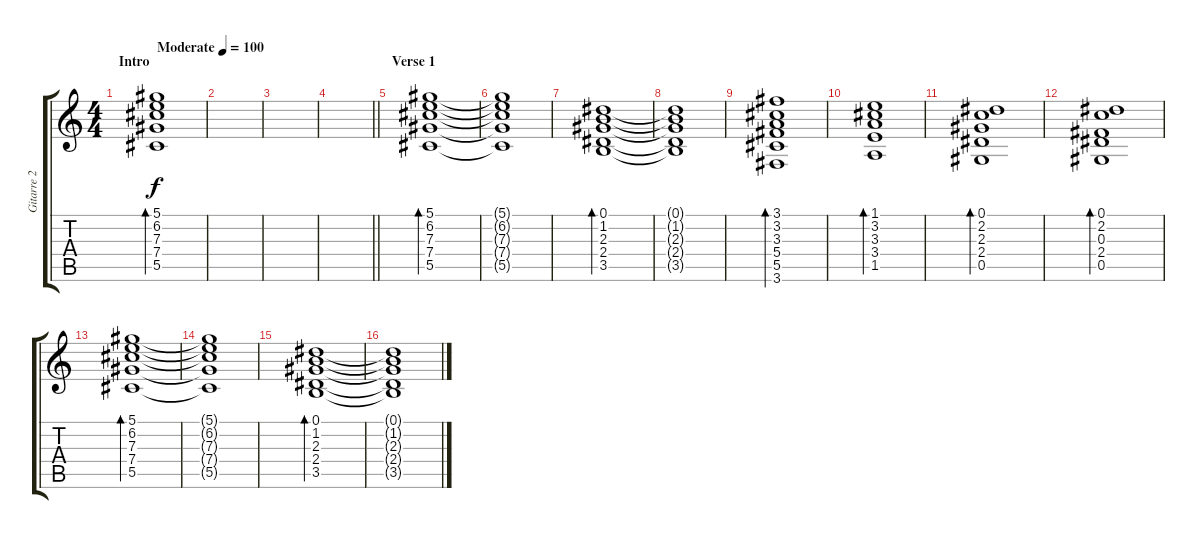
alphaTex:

\track ("Gitarre 2" "Gitarre 2") {instrument acousticguitarsteel}
\staff {score tabs}
\tuning (Eb4 Bb3 Gb3 Db3 Ab2 Eb2) {hide}
\ts (4 4)
\section ("" "Intro")
\tempo (100 "Moderate")
\clef g2
\ks c
(5.1 6.2 7.3 7.4 5.5).1{bd 240 dy f instrument acousticguitarsteel} |
|
|
\barLineRight lightlight
|
\section ("" "Verse 1")
(5.1 6.2 7.3 7.4 5.5).1{bd 240} |
(5.1{t} 6.2{t} 7.3{t} 7.4{t} 5.5{t}).1 |
(0.1 1.2 2.3 2.4 3.5).1{bd 240} |
(0.1{t} 1.2{t} 2.3{t} 2.4{t} 3.5{t}).1 |
(3.1 3.2 3.3 5.4 5.5 3.6).1{bd 240} |
(1.1 3.2 3.3 3.4 1.5).1{bd 240} |
(0.1 2.2 2.3 2.4 0.5).1{bd 240} |
(0.1 2.2 0.3 2.4 0.5).1{bd 240} |
(5.1 6.2 7.3 7.4 5.5).1{bd 240} |
(5.1{t} 6.2{t} 7.3{t} 7.4{t} 5.5{t}).1 |
(0.1 1.2 2.3 2.4 3.5).1{bd 240} |
(0.1{t} 1.2{t} 2.3{t} 2.4{t} 3.5{t}).1
